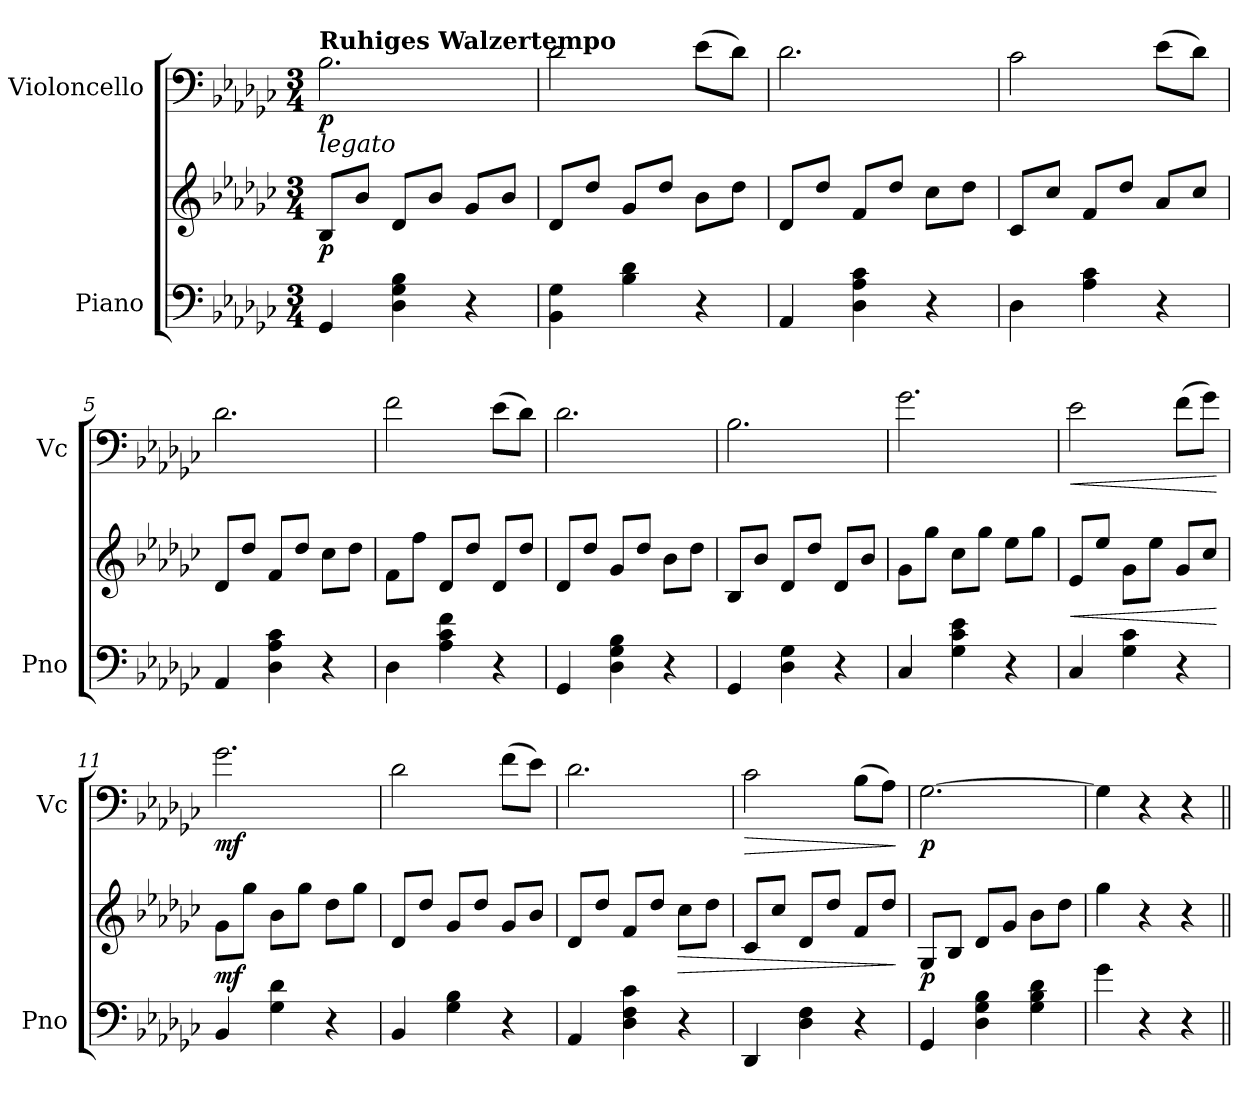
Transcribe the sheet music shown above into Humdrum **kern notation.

**kern	**kern	**dynam	**kern	**dynam
*part2	*part2	*part2	*part1	*part1
*staff3	*staff2	*staff2/3	*staff1	*staff1
*I"Piano	*	*	*I"Violoncello	*
*I'Pno	*	*	*I'Vc	*
*clefF4	*clefG2	*	*clefF4	*
*k[b-e-a-d-g-c-]	*k[b-e-a-d-g-c-]	*	*k[b-e-a-d-g-c-]	*
*M3/4	*M3/4	*	*M3/4	*
*MM80	*MM80	*	*MM80	*
=1	=1	=1	=1	=1
!	!	!	!LO:TX:b:i:t=legato	!
!	!	!	!LO:TX:a:B:t=Ruhiges Walzertempo	!
!	!	!LO:DY:b	!	!LO:DY:b
4GG-/	8B-/L	p	2.B-\	p
.	8b-/J	.	.	.
4D-\ 4G-\ 4B-\	8d-/L	.	.	.
.	8b-/J	.	.	.
4r	8g-/L	.	.	.
.	8b-/J	.	.	.
=2	=2	=2	=2	=2
4BB-\ 4G-\	8d-/L	.	2d-\	.
.	8dd-/J	.	.	.
4B-\ 4d-\	8g-/L	.	.	.
.	8dd-/J	.	.	.
4r	8b-\L	.	(>8e-\L	.
.	8dd-\J	.	8d-\J)	.
=3	=3	=3	=3	=3
4AA-/	8d-/L	.	2.d-\	.
.	8dd-/J	.	.	.
4D-\ 4A-\ 4c-\	8f/L	.	.	.
.	8dd-/J	.	.	.
4r	8cc-\L	.	.	.
.	8dd-\J	.	.	.
=4	=4	=4	=4	=4
4D-\	8c-/L	.	2c-\	.
.	8cc-/J	.	.	.
4A-\ 4c-\	8f/L	.	.	.
.	8dd-/J	.	.	.
4r	8a-/L	.	(>8e-\L	.
.	8cc-/J	.	8d-\J)	.
=5	=5	=5	=5	=5
4AA-/	8d-/L	.	2.d-\	.
.	8dd-/J	.	.	.
4D-\ 4A-\ 4c-\	8f/L	.	.	.
.	8dd-/J	.	.	.
4r	8cc-\L	.	.	.
.	8dd-\J	.	.	.
=6	=6	=6	=6	=6
4D-\	8f\L	.	2f\	.
.	8ff\J	.	.	.
4A-\ 4c-\ 4f\	8d-/L	.	.	.
.	8dd-/J	.	.	.
4r	8d-/L	.	(>8e-\L	.
.	8dd-/J	.	8d-\J)	.
!!LO:LB:g=z
=7	=7	=7	=7	=7
4GG-/	8d-/L	.	2.d-\	.
.	8dd-/J	.	.	.
4D-\ 4G-\ 4B-\	8g-/L	.	.	.
.	8dd-/J	.	.	.
4r	8b-\L	.	.	.
.	8dd-\J	.	.	.
=8	=8	=8	=8	=8
4GG-/	8B-/L	.	2.B-\	.
.	8b-/J	.	.	.
4D-\ 4G-\	8d-/L	.	.	.
.	8dd-/J	.	.	.
4r	8d-/L	.	.	.
.	8b-/J	.	.	.
=9	=9	=9	=9	=9
4C-/	8g-\L	.	2.g-\	.
.	8gg-\J	.	.	.
4G-\ 4c-\ 4e-\	8cc-\L	.	.	.
.	8gg-\J	.	.	.
4r	8ee-\L	.	.	.
.	8gg-\J	.	.	.
=10	=10	=10	=10	=10
!	!	!LO:HP:b	!	!LO:HP:b
4C-/	8e-/L	<	2e-\	<
.	8ee-/J	.	.	.
4G-\ 4c-\	8g-\L	.	.	.
.	8ee-\J	.	.	.
4r	8g-/L	.	(>8f\L	.
.	8cc-/J	.	8g-\J)	.
.	.	[	.	[
=11	=11	=11	=11	=11
!	!	!LO:DY:b	!	!LO:DY:b
4BB-/	8g-\L	mf	2.g-\	mf
.	8gg-\J	.	.	.
4G-\ 4d-\	8b-\L	.	.	.
.	8gg-\J	.	.	.
4r	8dd-\L	.	.	.
.	8gg-\J	.	.	.
=12	=12	=12	=12	=12
4BB-/	8d-/L	.	2d-\	.
.	8dd-/J	.	.	.
4G-\ 4B-\	8g-/L	.	.	.
.	8dd-/J	.	.	.
4r	8g-/L	.	(>8f\L	.
.	8b-/J	.	8e-\J)	.
=13	=13	=13	=13	=13
4AA-/	8d-/L	.	2.d-\	.
.	8dd-/J	.	.	.
4D-\ 4F\ 4c-\	8f/L	.	.	.
.	8dd-/J	.	.	.
!	!	!LO:HP:b	!	!
4r	8cc-\L	>	.	.
.	8dd-\J	.	.	.
!!LO:LB:g=z
=14	=14	=14	=14	=14
!	!	!	!	!LO:HP:b
4DD-/	8c-/L	.	2c-\	>
.	8cc-/J	.	.	.
4D-\ 4F\	8d-/L	.	.	.
.	8dd-/J	.	.	.
4r	8f/L	.	(>8B-\L	.
.	8dd-/J	.	8A-\J)	.
.	.	]	.	]
=15	=15	=15	=15	=15
!	!	!LO:DY:b	!	!LO:DY:b
4GG-/	8G-/L	p	[2.G-\	p
.	8B-/J	.	.	.
4D-\ 4G-\ 4B-\	8d-/L	.	.	.
.	8g-/J	.	.	.
4G-\ 4B-\ 4d-\	8b-\L	.	.	.
.	8dd-\J	.	.	.
=16	=16	=16	=16	=16
4g-\	4gg-\	.	4G-\]	.
4r	4r	.	4r	.
4r	4r	.	4r	.
=||	=||	=||	=||	=||
*-	*-	*-	*-	*-
